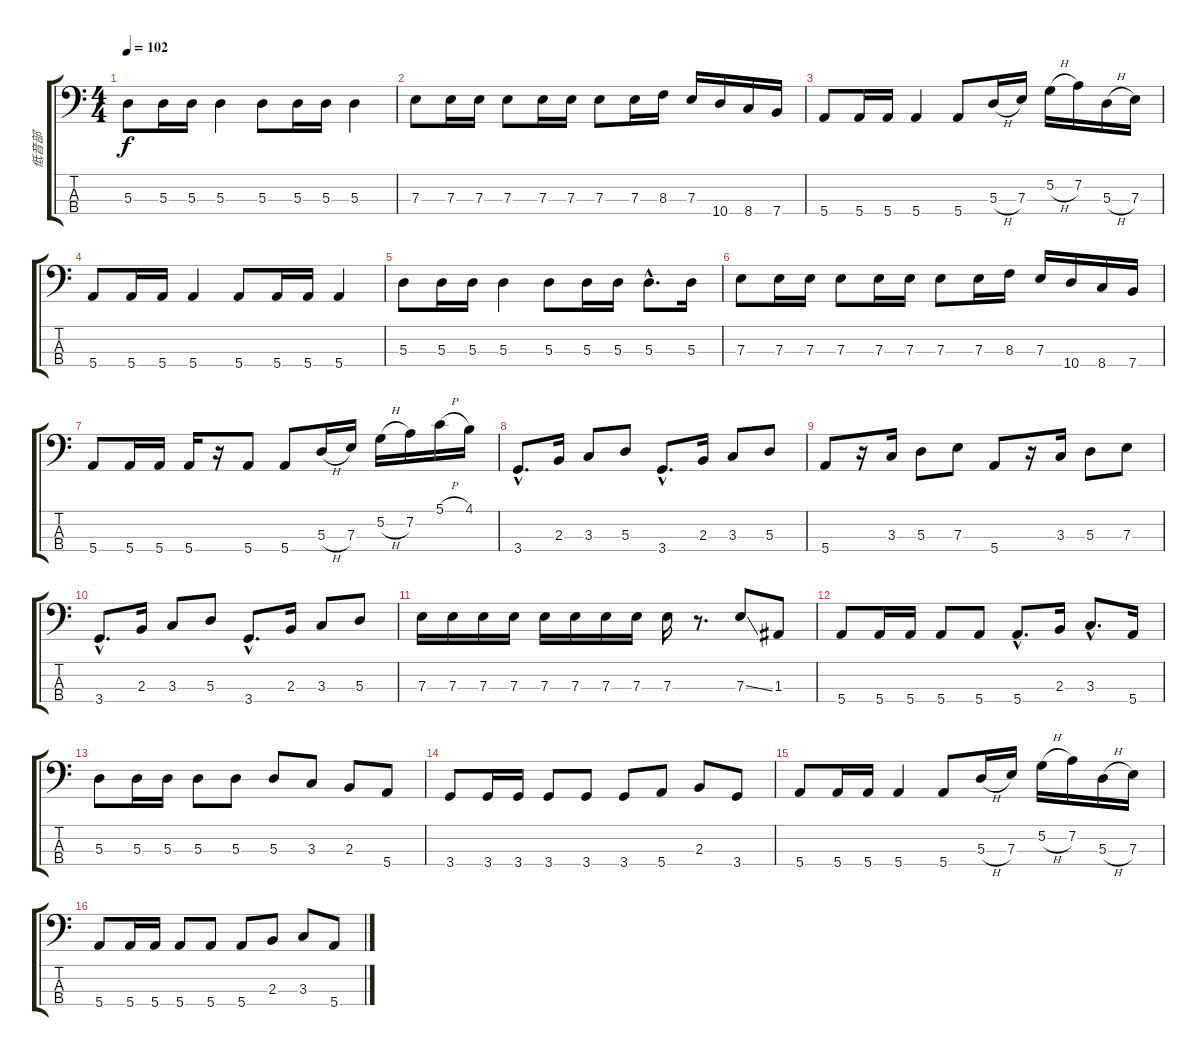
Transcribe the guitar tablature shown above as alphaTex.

\track ("低音部" "低音部") {instrument electricbassfinger}
\staff {score tabs}
\tuning (G2 D2 A1 E1) {hide}
\ts (4 4)
\tempo 102
\clef f4
\ks c
5.3.8{dy f} 5.3.16 5.3.16 5.3.4 5.3.8 5.3.16 5.3.16 5.3.4 |
7.3.8 7.3.16 7.3.16 7.3.8 7.3.16 7.3.16 7.3.8 7.3.16 8.3.16 7.3.16 10.4.16 8.4.16 7.4.16 |
5.4.8 5.4.16 5.4.16 5.4.4 5.4.8 5.3{h}.16 7.3.16 5.2{h}.16 7.2.16 5.3{h}.16 7.3.16 |
5.4.8 5.4.16 5.4.16 5.4.4 5.4.8 5.4.16 5.4.16 5.4.4 |
5.3.8 5.3.16 5.3.16 5.3.4 5.3.8 5.3.16 5.3.16 5.3{hac}.8{d} 5.3.16 |
7.3.8 7.3.16 7.3.16 7.3.8 7.3.16 7.3.16 7.3.8 7.3.16 8.3.16 7.3.16 10.4.16 8.4.16 7.4.16 |
5.4.8 5.4.16 5.4.16 5.4.16 r.16 5.4.8 5.4.8 5.3{h}.16 7.3.16 5.2{h}.16 7.2.16 5.1{h}.16 4.1.16 |
3.4{hac}.8{d} 2.3.16 3.3.8 5.3.8 3.4{hac}.8{d} 2.3.16 3.3.8 5.3.8 |
5.4.8 r.16 3.3.16 5.3.8 7.3.8 5.4.8 r.16 3.3.16 5.3.8 7.3.8 |
3.4{hac}.8{d} 2.3.16 3.3.8 5.3.8 3.4{hac}.8{d} 2.3.16 3.3.8 5.3.8 |
7.3.16 7.3.16 7.3.16 7.3.16 7.3.16 7.3.16 7.3.16 7.3.16 7.3.16 r.8{d} 7.3{ss}.8 1.3.8 |
5.4.8 5.4.16 5.4.16 5.4.8 5.4.8 5.4{hac}.8{d} 2.3.16 3.3{hac}.8{d} 5.4.16 |
5.3.8 5.3.16 5.3.16 5.3.8 5.3.8 5.3.8 3.3.8 2.3.8 5.4.8 |
3.4.8 3.4.16 3.4.16 3.4.8 3.4.8 3.4.8 5.4.8 2.3.8 3.4.8 |
5.4.8 5.4.16 5.4.16 5.4.4 5.4.8 5.3{h}.16 7.3.16 5.2{h}.16 7.2.16 5.3{h}.16 7.3.16 |
5.4.8 5.4.16 5.4.16 5.4.8 5.4.8 5.4.8 2.3.8 3.3.8 5.4.8
